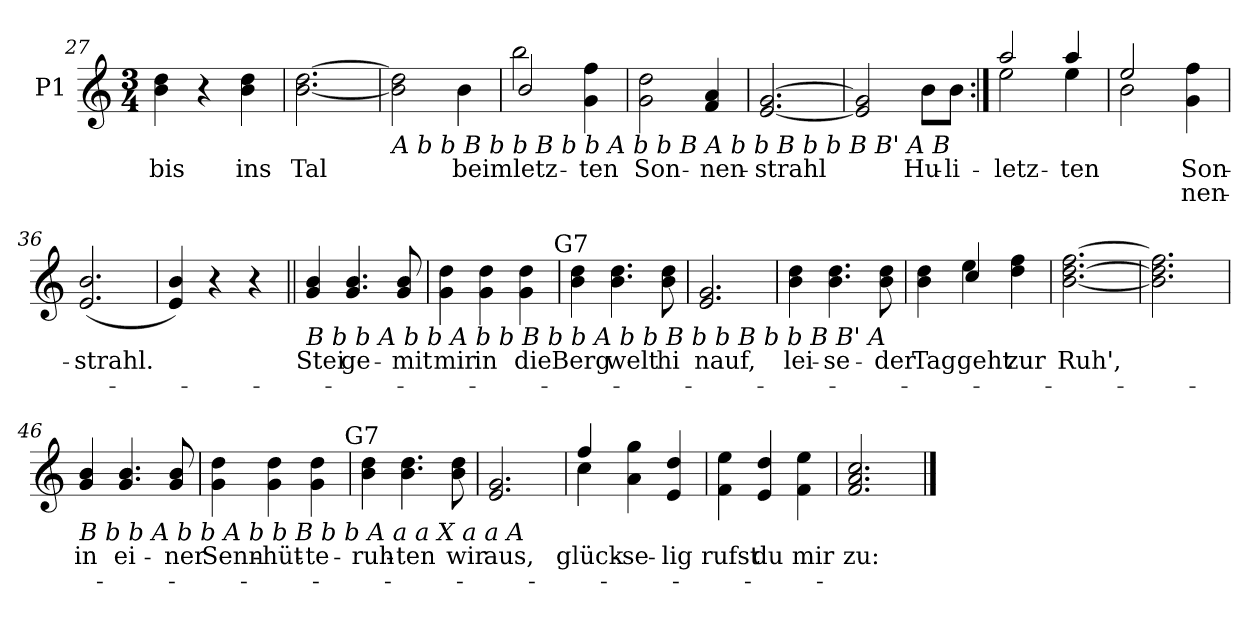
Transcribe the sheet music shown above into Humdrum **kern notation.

**kern	**text	**text
*part1	*part1	*part1
*staff1	*staff1	*staff1
*I"P1	*	*
*	*	*
*k[]	*	*
*C:	*	*
*M3/4	*	*
=27	=27	=27
!	!LO:LY:b:color=#000000	!
4bi\ 4ddi	bis	.
4r	.	.
!	!LO:LY:b:color=#000000	!
4bi\ 4ddi	ins	.
=28	=28	=28
!	!LO:LY:b:color=#000000	!
[<2.bi\ [>2.ddi	Tal	.
!!LO:LB:g=z
=29	=29	=29
!LO:TX:b:i:t=A   b   b         B  b  b      B   b   b       A  b  b     B                        A   b   b        B   b  b      B   B'  A   B	!	!
2bi\] 2ddi]	.	.
!	!LO:LY:b:color=#000000	!
4bi\	beim	.
=30	=30	=30
!	!LO:LY:b:color=#000000	!
*^	*	*
2bi/	2bbi\	letz-	.
!	!	!LO:LY:b:color=#000000	!
4gi\ 4ffi	4ryy	ten	.
*v	*v	*	*
=31	=31	=31
*^	*	*
!LO:TX:a:cj:t=C	!	!	!
!	!	!LO:LY:b:color=#000000	!
*v	*v	*	*
2gi\ 2ddi	Son-	.
!	!LO:LY:b:color=#000000	!
4fi/ 4ai	nen-	.
=32	=32	=32
!	!LO:LY:b:color=#000000	!
[<2.ei/ [>2.gi	strahl	.
=33	=33	=33
2ei/] 2gi]	.	.
!	!LO:LY:b:color=#000000	!
8bi\L	Hu-	.
!	!LO:LY:b:color=#000000	!
8bi\J	li-	.
=34:|!	=34:|!	=34:|!
!LO:TX:a:cj:t=G	!	!
!	!LO:LY:b:color=#000000	!
*^	*	*
2eei\	2aai/	letz-	.
!	!	!LO:LY:b:color=#000000	!
4eei\	4aai/	ten	.
=35	=35	=35	=35
2bi\	2eei/	.	.
!	!	!LO:LY:b:color=#000000	!LO:LY:b:color=#000000
4gi\ 4ffi	4ryy	Son-	nen-
*v	*v	*	*
=36	=36	=36
*^	*	*
!LO:TX:a:cj:t=C	!	!	!
!	!	!LO:LY:b:color=#000000	!
*v	*v	*	*
(2.ei/ 2.bi	strahl.	.
=37	=37	=37
4ei/ 4bi)	.	.
4r	.	.
4r	.	.
!!LO:LB:g=z
=38||	=38||	=38||
!LO:TX:b:i:t=B     b    b         A     b     b        A      b  b           B    b    b   A     b   b          B     b     b       B   b   b     B   B'  A	!	!
!	!LO:LY:b:color=#000000	!
4gi/ 4bi	Stei	.
!	!LO:LY:b:color=#000000	!
4.gi/ 4.bi	ge-	.
!	!LO:LY:b:color=#000000	!
8gi/ 8bi	mit	.
=39	=39	=39
!	!LO:LY:b:color=#000000	!
4gi\ 4ddi	mir	.
!	!LO:LY:b:color=#000000	!
4gi\ 4ddi	in	.
!	!LO:LY:b:color=#000000	!
4gi\ 4ddi	die	.
=40	=40	=40
!LO:TX:a:cj:t=G7	!	!
!	!LO:LY:b:color=#000000	!
4bi\ 4ddi	Berg	.
!	!LO:LY:b:color=#000000	!
4.bi\ 4.ddi	welt	.
!	!LO:LY:b:color=#000000	!
8bi\ 8ddi	hi	.
=41	=41	=41
!	!LO:LY:b:color=#000000	!
2.ei/ 2.gi	nauf,	.
=42	=42	=42
!	!LO:LY:b:color=#000000	!
4bi\ 4ddi	lei-	.
!	!LO:LY:b:color=#000000	!
4.bi\ 4.ddi	se-	.
!	!LO:LY:b:color=#000000	!
8bi\ 8ddi	der	.
=43	=43	=43
!	!LO:LY:b:color=#000000	!
*^	*	*
4bi\ 4ddi	4ryy	Tag	.
!	!	!LO:LY:b:color=#000000	!
4eei\	4cci/	geht	.
!	!	!LO:LY:b:color=#000000	!
4ddi\ 4ffi	4ryy	zur	.
*v	*v	*	*
=44	=44	=44
*^	*	*
!LO:TX:a:cj:t=C	!	!	!
!	!	!LO:LY:b:color=#000000	!
*v	*v	*	*
[<2.bi\ [>2.ddi [>2.ffi	Ruh',	.
=45	=45	=45
2.bi\] 2.ddi] 2.ffi]	.	.
!!LO:LB:g=z
=46	=46	=46
!LO:TX:b:i:t=B       b    b         A       b      b         A      b    b          B   b   b       A     a      a        X       a     a         A	!	!
!	!LO:LY:b:color=#000000	!
4gi/ 4bi	in	.
!	!LO:LY:b:color=#000000	!
4.gi/ 4.bi	ei-	.
!	!LO:LY:b:color=#000000	!
8gi/ 8bi	ner	.
=47	=47	=47
!	!LO:LY:b:color=#000000	!
4gi\ 4ddi	Senn-	.
!	!LO:LY:b:color=#000000	!
4gi\ 4ddi	hüt-	.
!	!LO:LY:b:color=#000000	!
4gi\ 4ddi	te-	.
=48	=48	=48
!LO:TX:a:cj:t=G7	!	!
!	!LO:LY:b:color=#000000	!
4bi\ 4ddi	ruh-	.
!	!LO:LY:b:color=#000000	!
4.bi\ 4.ddi	ten	.
!	!LO:LY:b:color=#000000	!
8bi\ 8ddi	wir	.
=49	=49	=49
!	!LO:LY:b:color=#000000	!
2.ei/ 2.gi	aus,	.
=50	=50	=50
!LO:TX:a:cj:t=D7	!	!
!	!LO:LY:b:color=#000000	!
*^	*	*
4cci\	4ffi/	glück-	.
!	!	!LO:LY:b:color=#000000	!
4ai\ 4ggi	2ryy	se-	.
!	!	!LO:LY:b:color=#000000	!
4ei/ 4ddi	.	lig	.
*v	*v	*	*
=51	=51	=51
!	!LO:LY:b:color=#000000	!
4fi\ 4eei	rufst	.
!	!LO:LY:b:color=#000000	!
4ei/ 4ddi	du	.
!	!LO:LY:b:color=#000000	!
4fi\ 4eei	mir	.
=52	=52	=52
!	!LO:LY:b:color=#000000	!
2.fi/ 2.ai 2.cci	zu:	.
==	==	==
*-	*-	*-
